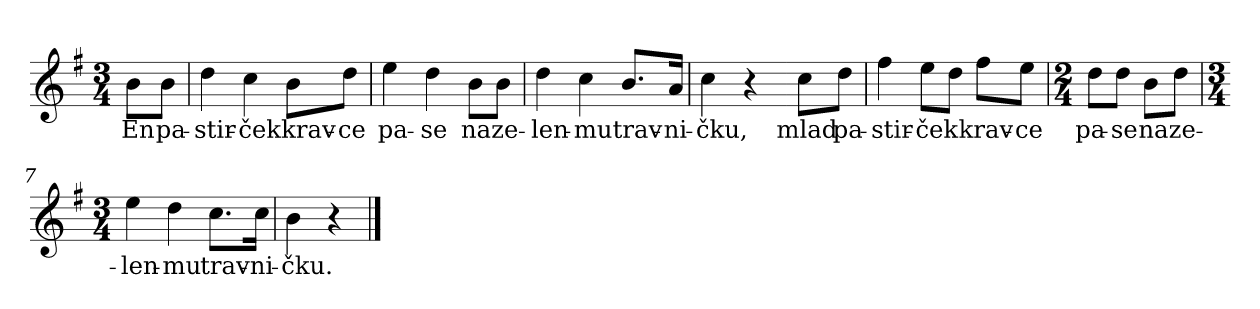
**kern	**text
*part1	*part1
*staff1	*staff1
*clefG2	*
*k[f#]	*
*G:	*
*M3/4	*
*MM96	*
=	=
8b\L	En
8b\J	pa-
=1	=1
4dd\	-stir-
4cc\	-ček
8b\L	krav-
8dd\J	-ce
=2	=2
4ee\	pa-
4dd\	-se
8b\L	na
8b\J	ze-
=3	=3
4dd\	-len-
4cc\	-mu
8.b/L	trav-
16a/Jk	-ni-
=4	=4
4cc\	-čku,
4r	.
=4X1-	=4X1-
8cc\L	mlad
8dd\J	pa-
!!LO:LB:g=z
=5	=5
4ff#\	-stir-
8ee\L	-ček
8dd\J	.
8ff#\L	krav-
8ee\J	-ce
=6	=6
*M2/4	*
8dd\L	pa-
8dd\J	-se
8b\L	na
8dd\J	ze-
=7	=7
*M3/4	*
4ee\	-len-
4dd\	-mu
8.cc\L	trav-
16cc\Jk	-ni-
=8	=8
4b\	-čku.
4r	.
==	==
*-	*-
